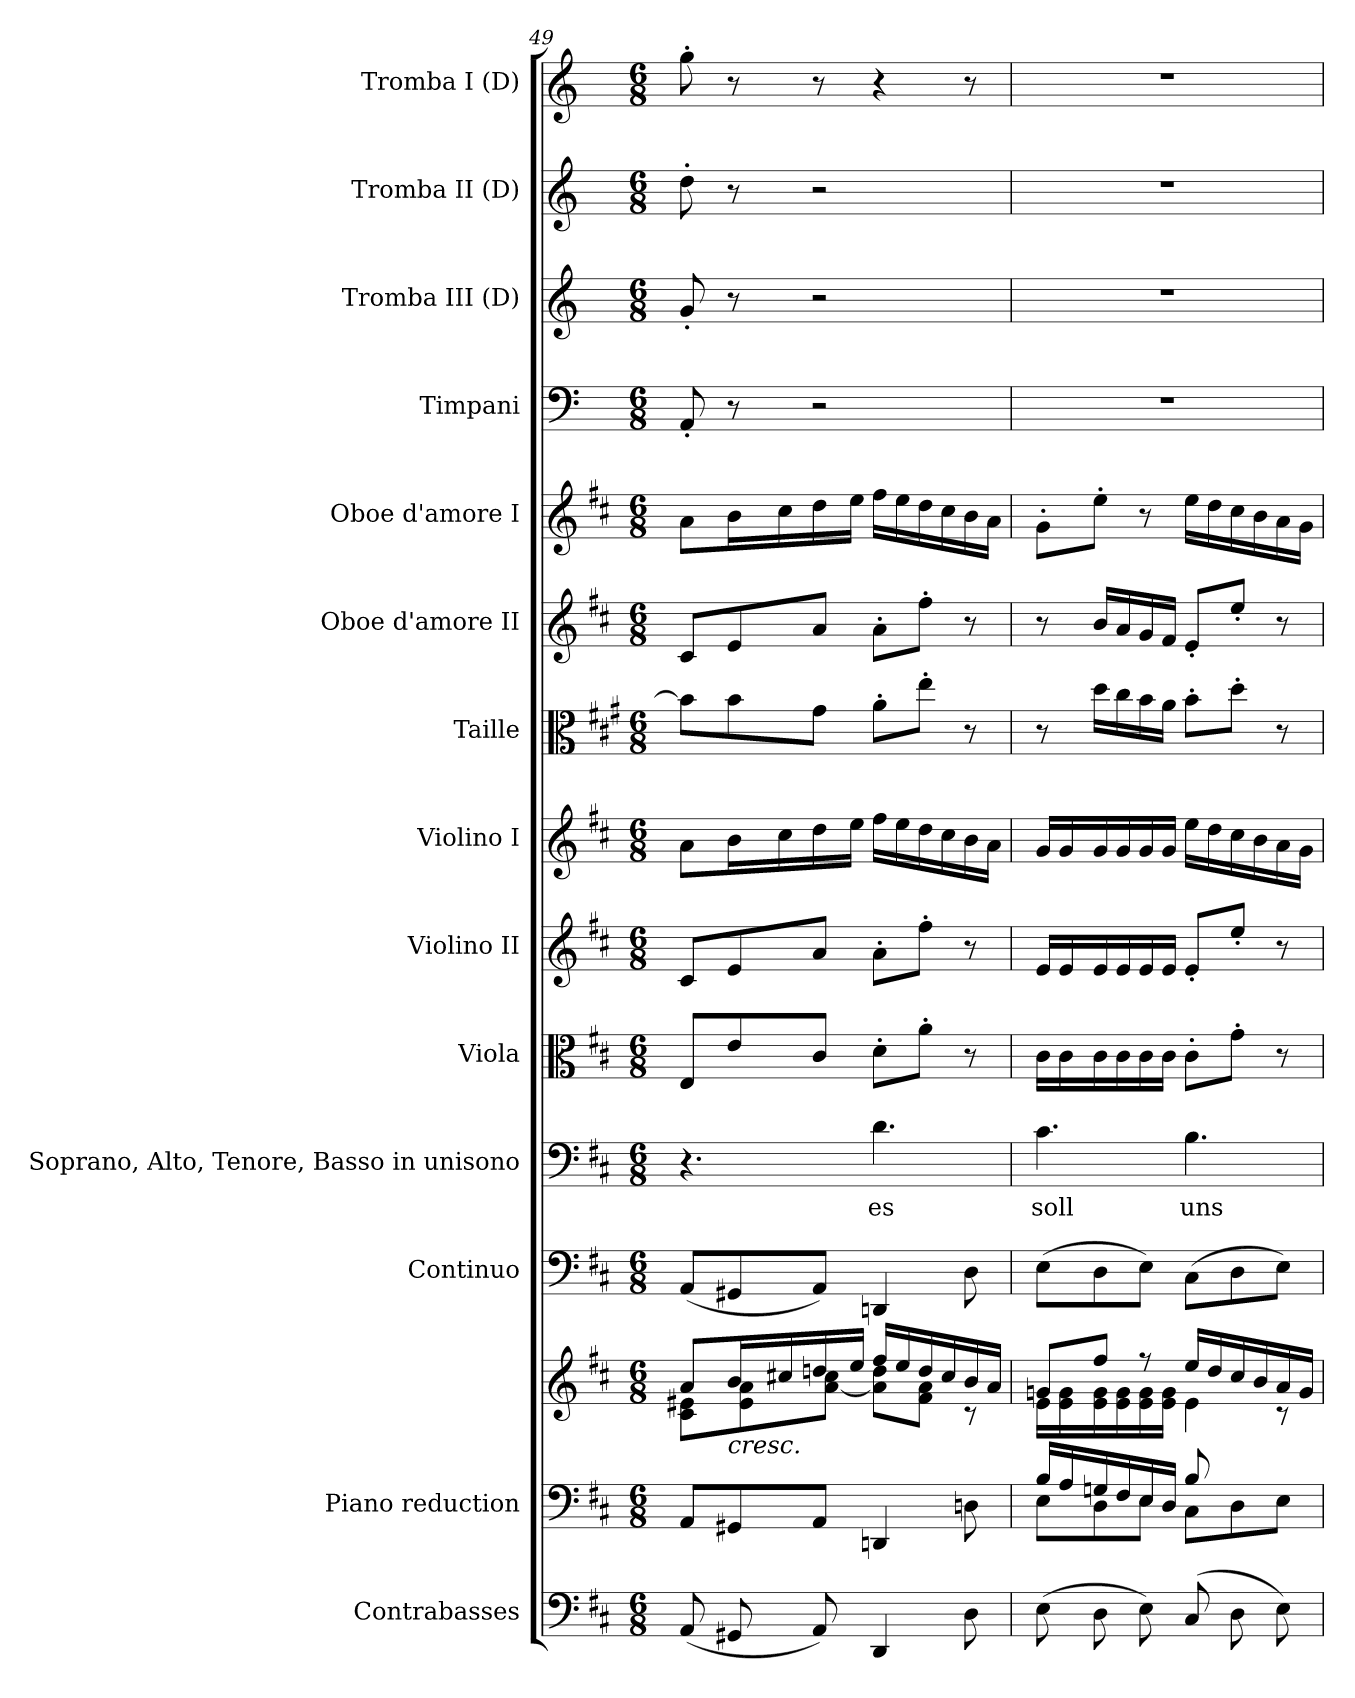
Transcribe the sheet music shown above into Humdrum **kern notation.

**kern	**kern	**kern	**kern	**kern	**text	**kern	**kern	**kern	**kern	**kern	**kern	**kern	**kern	**kern	**kern
*part14	*part13	*part13	*part12	*part11	*part11	*part10	*part9	*part8	*part7	*part6	*part5	*part4	*part3	*part2	*part1
*staff15	*staff14	*staff13	*staff12	*staff11	*staff11	*staff10	*staff9	*staff8	*staff7	*staff6	*staff5	*staff4	*staff3	*staff2	*staff1
*I"Contrabasses	*I"Piano reduction	*	*I"Continuo	*I"Soprano, Alto, Tenore, Basso in unisono	*	*I"Viola	*I"Violino II	*I"Violino I	*I"Taille	*I"Oboe d'amore II	*I"Oboe d'amore I	*I"Timpani	*I"Tromba III (D)	*I"Tromba II (D)	*I"Tromba I (D)
*I'Cbs.	*I'Pno	*	*	*	*	*	*	*	*	*I'Ob	*I'Ob	*I'Timp	*	*	*
*clefF4	*clefF4	*clefG2	*clefF4	*clefF4	*	*clefC3	*clefG2	*clefG2	*clefC3	*clefG2	*clefG2	*clefF4	*clefG2	*clefG2	*clefG2
*ITrd7c12	*	*	*	*	*	*	*	*	*ITrd4c7	*	*	*	*ITrd-1c-2	*ITrd-1c-2	*ITrd-1c-2
*k[f#c#]	*k[f#c#]	*k[f#c#]	*k[f#c#]	*k[f#c#]	*	*k[f#c#]	*k[f#c#]	*k[f#c#]	*k[f#c#]	*k[f#c#]	*k[f#c#]	*k[]	*k[f#c#]	*k[f#c#]	*k[f#c#]
*M6/8	*M6/8	*M6/8	*M6/8	*M6/8	*	*M6/8	*M6/8	*M6/8	*M6/8	*M6/8	*M6/8	*M6/8	*M6/8	*M6/8	*M6/8
=49	=49	=49	=49	=49	=49	=49	=49	=49	=49	=49	=49	=49	=49	=49	=49
*	*	*^	*	*	*	*	*	*	*	*	*	*	*	*	*
(8AAA	8AA/L	8a/L	8c#\ 8e#X\L	(8AA/L	4.r	.	8E/L	8c#/L	8a\L	8e\L]	8c#/L	8a\L	8AA'/	8a'/	8ee'\	8aa'\
!	!	!LO:TX:b:i:t=cresc.	!	!	!	!	!	!	!	!	!	!	!	!	!	!
8GGG#X	8GG#X/	16b/L	8e#\ 8a\	8GG#X/	.	.	8e/	8e/	16b\L	8e\	8e/	16b\L	8r	8r	8r	8r
.	.	16cc#X/	.	.	.	.	.	.	16cc#\	.	.	16cc#\	.	.	.	.
8AAA)	8AA/J	16ddn/	[8a\ 8cc#\J	8AA/J)	.	.	8c#/J	8a/J	16dd\	8c#\J	8a/J	16dd\	2r	2r	2r	8r
.	.	16ee/JJ	.	.	.	.	.	.	16ee\JJ	.	.	16ee\JJ	.	.	.	.
!	!	!	!	!	!	!LO:LY:b	!	!	!	!	!	!	!	!	!	!
4DDD	4DDn/	16ff#/LL	8a\] 8dd\L	4DDn/	4.d\	es	8d'\L	8a'\L	16ff#\LL	8d'\L	8a'\L	16ff#\LL	.	.	.	4r
.	.	16ee/	.	.	.	.	.	.	16ee\	.	.	16ee\	.	.	.	.
.	.	16dd/	8f#\ 8a\J	.	.	.	8a'\J	8ff#'\J	16dd\	8a'\J	8ff#'\J	16dd\	.	.	.	.
.	.	16cc#/	.	.	.	.	.	.	16cc#\	.	.	16cc#\	.	.	.	.
8DD	8Dn\	16b/	8r	8D\	.	.	8r	8r	16b\	8r	8r	16b\	.	.	.	8r
.	.	16a/JJ	.	.	.	.	.	.	16a\JJ	.	.	16a\JJ	.	.	.	.
=50	=50	=50	=50	=50	=50	=50	=50	=50	=50	=50	=50	=50	=50	=50	=50	=50
*	*^	*	*^	*	*	*	*	*	*	*	*	*	*	*	*	*
!	!	!	!	!	!	!	!	!LO:LY:b	!	!	!	!	!	!	!	!	!	!
(8EE	16B/LL	8E\L	8gn/L	16e\LL	2ryy	(8E\L	4.c#\	soll	16c#\LL	16e/LL	16g/LL	8r	8r	8g'\L	2.r	2.r	2.r	2.r
.	16A/	.	.	16e\ 16g\	.	.	.	.	16c#\	16e/	16g/	.	.	.	.	.	.	.
8DD	16Gn/	8D\	8ff#/J	16e\ 16g\	.	8D\	.	.	16c#\	16e/	16g/	16g\LL	16b/LL	8ee'\J	.	.	.	.
.	16F#/	.	.	16e\ 16g\	.	.	.	.	16c#\	16e/	16g/	16f#\	16a/	.	.	.	.	.
8EE)	16E/	8E\J	8r	16e\ 16g\	.	8E\J)	.	.	16c#\	16e/	16g/	16e\	16g/	8r	.	.	.	.
.	16D/JJ	.	.	16e\ 16g\JJ	.	.	.	.	16c#\JJ	16e/JJ	16g/JJ	16d\JJ	16f#/JJ	.	.	.	.	.
!	!	!	!	!	!	!	!	!LO:LY:b	!	!	!	!	!	!	!	!	!	!
(8CC#	8B/L	8C#\L	16ee/LL	4e\	.	(8C#\L	4.B\	uns	8c#'\L	8e'/L	16ee\LL	8e'\L	8e'/L	16ee\LL	.	.	.	.
.	.	.	16dd/	.	.	.	.	.	.	.	16dd\	.	.	16dd\	.	.	.	.
8DD	8ryy	8D\	16cc#/	.	8g\J	8D\	.	.	8g'\J	8ee'/J	16cc#\	8g'\J	8ee'/J	16cc#\	.	.	.	.
.	.	.	16b/	.	.	.	.	.	.	.	16b\	.	.	16b\	.	.	.	.
8EE)	8ryy	8E\J	16a/	8r	8ryy	8E\J)	.	.	8r	8r	16a\	8r	8r	16a\	.	.	.	.
.	.	.	16g/JJ	.	.	.	.	.	.	.	16g\JJ	.	.	16g\JJ	.	.	.	.
*	*v	*v	*	*	*	*	*	*	*	*	*	*	*	*	*	*	*	*
*	*	*v	*v	*v	*	*	*	*	*	*	*	*	*	*	*	*	*
=	=	=	=	=	=	=	=	=	=	=	=	=	=	=	=
*-	*-	*-	*-	*-	*-	*-	*-	*-	*-	*-	*-	*-	*-	*-	*-
